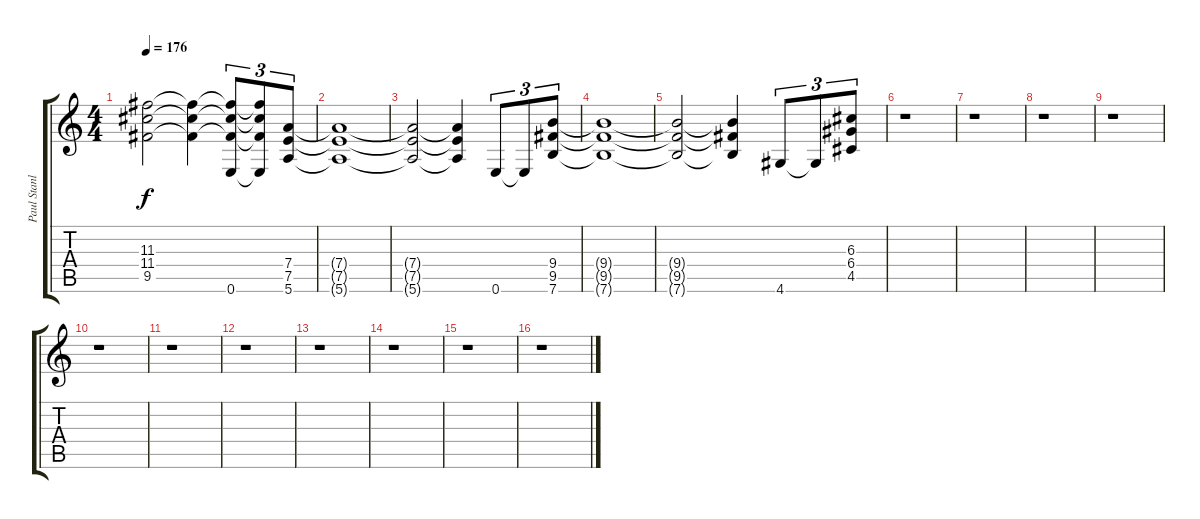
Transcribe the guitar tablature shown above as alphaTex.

\track ("Paul Stanley" "Paul Stanl") {instrument distortionguitar}
\staff {score tabs}
\tuning (E4 B3 G3 D3 A2 E2) {hide}
\ts (4 4)
\tempo 176
\clef g2
\ks c
(11.3 11.4 9.5).2{dy f} (11.3{t} 11.4{t} 9.5{t}).4 (11.3{t} 11.4{t} 9.5{t} 0.6).8{tu (3 2)} (11.3{t} 11.4{t} 9.5{t} 0.6{t}).8{tu (3 2)} (7.4 7.5 5.6).8{tu (3 2)} |
(7.4{t} 7.5{t} 5.6{t}).1 |
(7.4{t} 7.5{t} 5.6{t}).2 (7.4{t} 7.5{t} 5.6{t}).4 0.6.8{tu (3 2)} 0.6{t}.8{tu (3 2)} (9.4 9.5 7.6).8{tu (3 2)} |
(9.4{t} 9.5{t} 7.6{t}).1 |
(9.4{t} 9.5{t} 7.6{t}).2 (9.4{t} 9.5{t} 7.6{t}).4 4.6.8{tu (3 2)} 4.6{t}.8{tu (3 2)} (6.3 6.4 4.5).8{tu (3 2)} |
r.1 |
r.1 |
r.1 |
r.1 |
r.1 |
r.1 |
r.1 |
r.1 |
r.1 |
r.1 |
r.1
